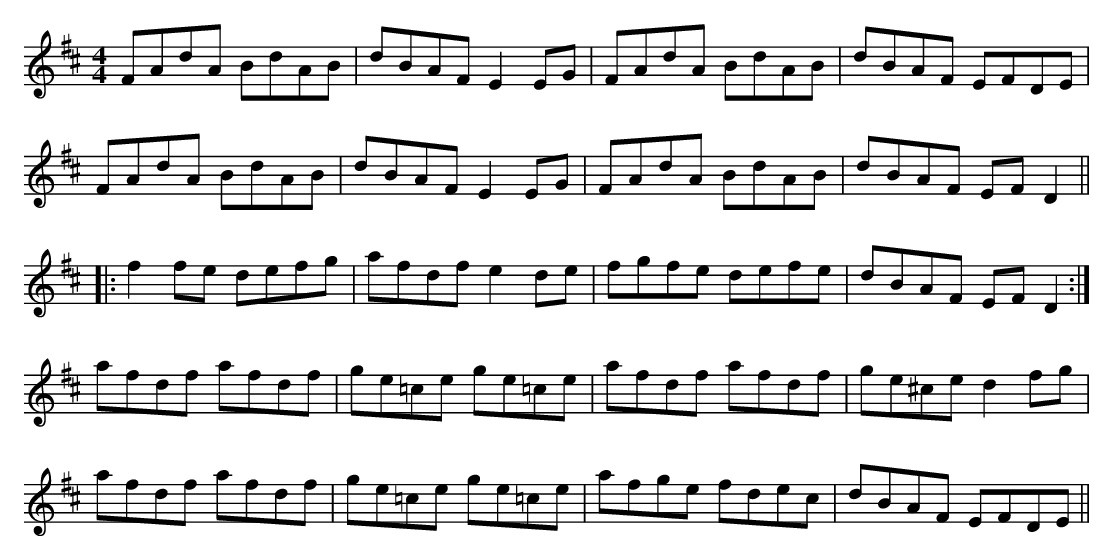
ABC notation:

X:1
M:4/4
K:D
FAdA BdAB|dBAF E2EG|FAdA BdAB|dBAF EFDE|
FAdA BdAB|dBAF E2EG|FAdA BdAB|dBAF EFD2||
|:f2fe defg|afdf e2de|fgfe defe|dBAF EFD2:|
afdf afdf|ge=ce ge=ce|afdf afdf|ge^ce d2fg|
afdf afdf|ge=ce ge=ce|afge fdec|dBAF EFDE||
